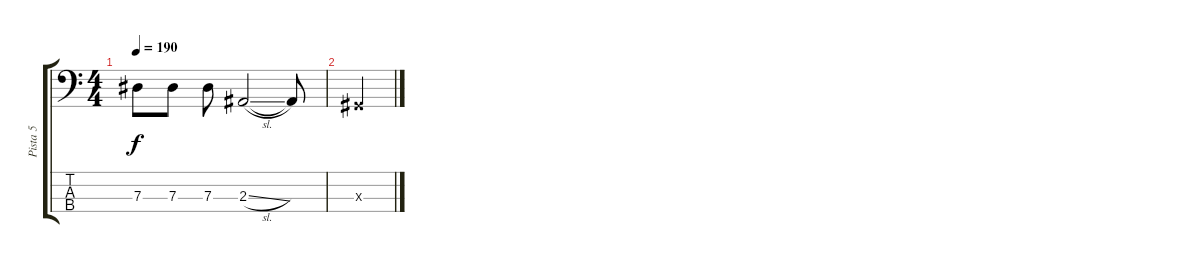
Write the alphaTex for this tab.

\track ("Pista 5" "Pista 5") {instrument electricbassfinger}
\staff {score tabs}
\tuning (Gb2 Db2 Ab1 Eb1) {hide}
\ts (4 4)
\tempo 190
\clef f4
\ks c
7.3.8{dy f} 7.3.8 7.3.8 2.3{sl}.2 2.3{t}.8 |
0.3{x}.4
